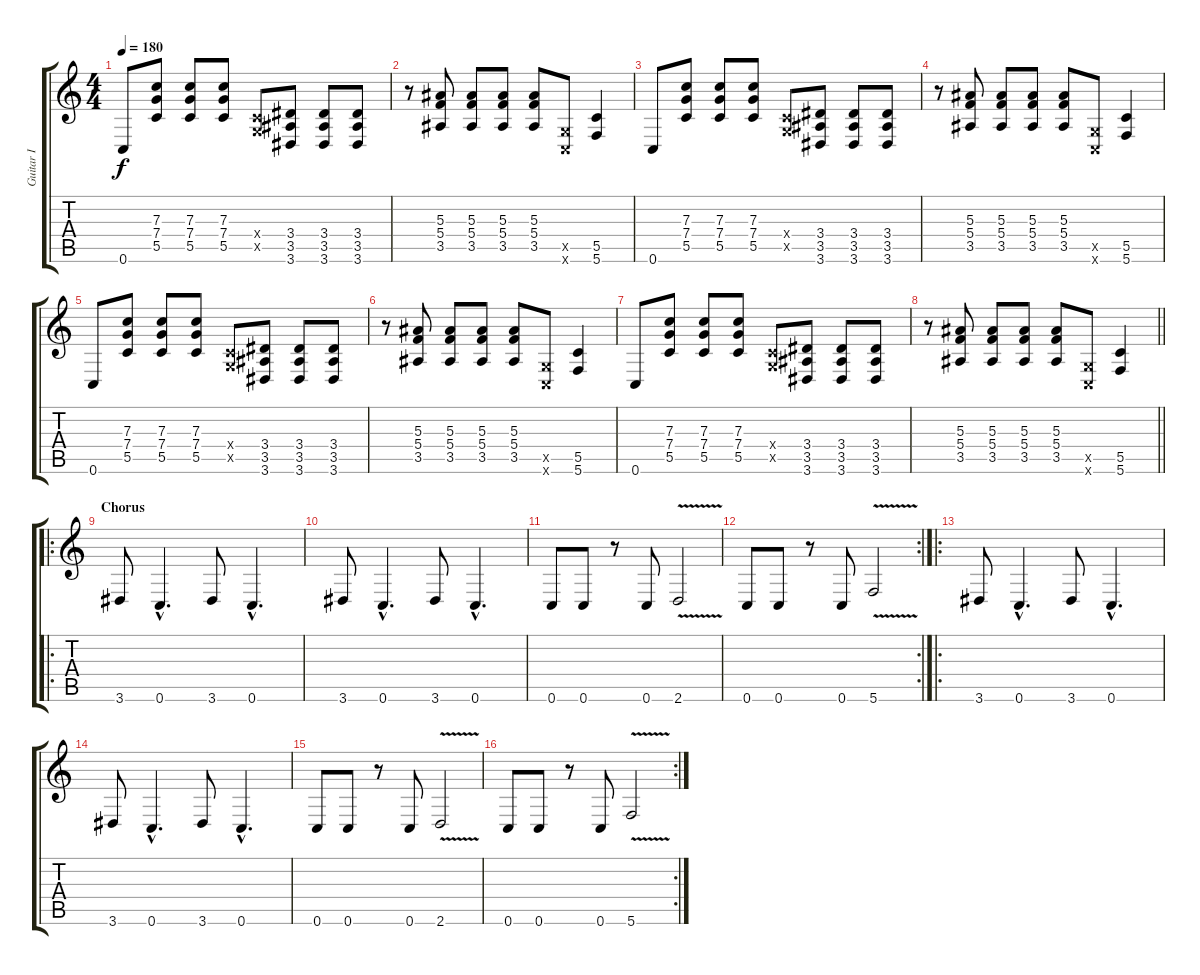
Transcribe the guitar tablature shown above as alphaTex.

\track ("Guitar I" "Guitar I") {instrument distortionguitar}
\staff {score tabs}
\tuning (D4 A3 F3 C3 G2 C2) {hide}
\ts (4 4)
\tempo 180
\clef g2
\ks c
0.6.8{dy f} (7.3 7.4 5.5).8 (7.3 7.4 5.5).8 (7.3 7.4 5.5).8 (0.4{x} 0.5{x}).8 (3.4 3.5 3.6).8 (3.4 3.5 3.6).8 (3.4 3.5 3.6).8 |
r.8 (5.3 5.4 3.5).8 (5.3 5.4 3.5).8 (5.3 5.4 3.5).8 (5.3 5.4 3.5).8 (0.5{x} 0.6{x}).8 (5.5 5.6).4 |
0.6.8 (7.3 7.4 5.5).8 (7.3 7.4 5.5).8 (7.3 7.4 5.5).8 (0.4{x} 0.5{x}).8 (3.4 3.5 3.6).8 (3.4 3.5 3.6).8 (3.4 3.5 3.6).8 |
r.8 (5.3 5.4 3.5).8 (5.3 5.4 3.5).8 (5.3 5.4 3.5).8 (5.3 5.4 3.5).8 (0.5{x} 0.6{x}).8 (5.5 5.6).4 |
0.6.8 (7.3 7.4 5.5).8 (7.3 7.4 5.5).8 (7.3 7.4 5.5).8 (0.4{x} 0.5{x}).8 (3.4 3.5 3.6).8 (3.4 3.5 3.6).8 (3.4 3.5 3.6).8 |
r.8 (5.3 5.4 3.5).8 (5.3 5.4 3.5).8 (5.3 5.4 3.5).8 (5.3 5.4 3.5).8 (0.5{x} 0.6{x}).8 (5.5 5.6).4 |
0.6.8 (7.3 7.4 5.5).8 (7.3 7.4 5.5).8 (7.3 7.4 5.5).8 (0.4{x} 0.5{x}).8 (3.4 3.5 3.6).8 (3.4 3.5 3.6).8 (3.4 3.5 3.6).8 |
\barLineRight lightlight
r.8 (5.3 5.4 3.5).8 (5.3 5.4 3.5).8 (5.3 5.4 3.5).8 (5.3 5.4 3.5).8 (0.5{x} 0.6{x}).8 (5.5 5.6).4 |
\ro
\section ("" "Chorus")
3.6.8 0.6{hac}.4{d} 3.6.8 0.6{hac}.4{d} |
3.6.8 0.6{hac}.4{d} 3.6.8 0.6{hac}.4{d} |
0.6.8 0.6.8 r.8 0.6.8 2.6{v}.2 |
\rc 2
0.6.8 0.6.8 r.8 0.6.8 5.6{v}.2 |
\ro
3.6.8 0.6{hac}.4{d} 3.6.8 0.6{hac}.4{d} |
3.6.8 0.6{hac}.4{d} 3.6.8 0.6{hac}.4{d} |
0.6.8 0.6.8 r.8 0.6.8 2.6{v}.2 |
\rc 2
0.6.8 0.6.8 r.8 0.6.8 5.6{v}.2
